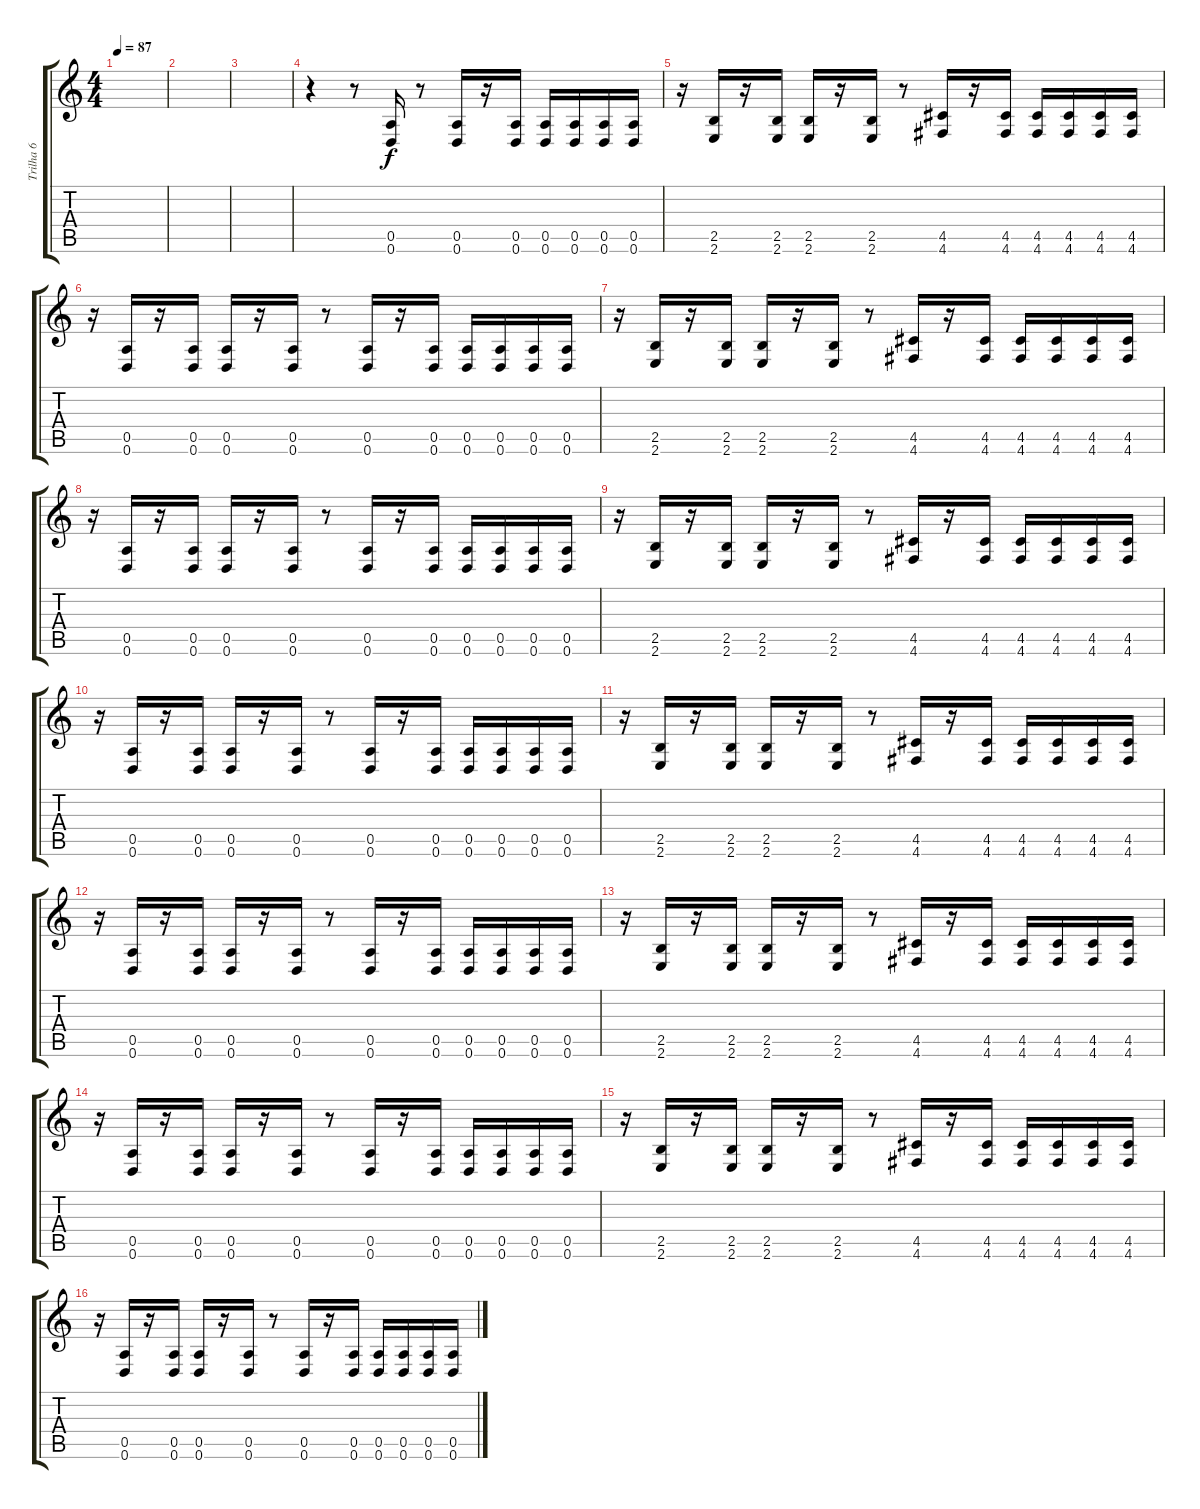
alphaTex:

\track ("Trilha 6" "Trilha 6") {instrument acousticguitarsteel}
\staff {score tabs}
\tuning (E4 B3 G3 D3 A2 D2) {hide}
\ts (4 4)
\tempo 87
\clef g2
\ks c
|
|
|
r.4 r.8 (0.5 0.6).16 r.8 (0.5 0.6).16 r.16 (0.5 0.6).16 (0.5 0.6).16 (0.5 0.6).16 (0.5 0.6).16 (0.5 0.6).16 |
r.16 (2.5 2.6).16 r.16 (2.5 2.6).16 (2.5 2.6).16 r.16 (2.5 2.6).16 r.8 (4.5 4.6).16 r.16 (4.5 4.6).16 (4.5 4.6).16 (4.5 4.6).16 (4.5 4.6).16 (4.5 4.6).16 |
r.16 (0.5 0.6).16 r.16 (0.5 0.6).16 (0.5 0.6).16 r.16 (0.5 0.6).16 r.8 (0.5 0.6).16 r.16 (0.5 0.6).16 (0.5 0.6).16 (0.5 0.6).16 (0.5 0.6).16 (0.5 0.6).16 |
r.16 (2.5 2.6).16 r.16 (2.5 2.6).16 (2.5 2.6).16 r.16 (2.5 2.6).16 r.8 (4.5 4.6).16 r.16 (4.5 4.6).16 (4.5 4.6).16 (4.5 4.6).16 (4.5 4.6).16 (4.5 4.6).16 |
r.16 (0.5 0.6).16 r.16 (0.5 0.6).16 (0.5 0.6).16 r.16 (0.5 0.6).16 r.8 (0.5 0.6).16 r.16 (0.5 0.6).16 (0.5 0.6).16 (0.5 0.6).16 (0.5 0.6).16 (0.5 0.6).16 |
r.16 (2.5 2.6).16 r.16 (2.5 2.6).16 (2.5 2.6).16 r.16 (2.5 2.6).16 r.8 (4.5 4.6).16 r.16 (4.5 4.6).16 (4.5 4.6).16 (4.5 4.6).16 (4.5 4.6).16 (4.5 4.6).16 |
r.16 (0.5 0.6).16 r.16 (0.5 0.6).16 (0.5 0.6).16 r.16 (0.5 0.6).16 r.8 (0.5 0.6).16 r.16 (0.5 0.6).16 (0.5 0.6).16 (0.5 0.6).16 (0.5 0.6).16 (0.5 0.6).16 |
r.16 (2.5 2.6).16 r.16 (2.5 2.6).16 (2.5 2.6).16 r.16 (2.5 2.6).16 r.8 (4.5 4.6).16 r.16 (4.5 4.6).16 (4.5 4.6).16 (4.5 4.6).16 (4.5 4.6).16 (4.5 4.6).16 |
r.16 (0.5 0.6).16 r.16 (0.5 0.6).16 (0.5 0.6).16 r.16 (0.5 0.6).16 r.8 (0.5 0.6).16 r.16 (0.5 0.6).16 (0.5 0.6).16 (0.5 0.6).16 (0.5 0.6).16 (0.5 0.6).16 |
r.16 (2.5 2.6).16 r.16 (2.5 2.6).16 (2.5 2.6).16 r.16 (2.5 2.6).16 r.8 (4.5 4.6).16 r.16 (4.5 4.6).16 (4.5 4.6).16 (4.5 4.6).16 (4.5 4.6).16 (4.5 4.6).16 |
r.16 (0.5 0.6).16 r.16 (0.5 0.6).16 (0.5 0.6).16 r.16 (0.5 0.6).16 r.8 (0.5 0.6).16 r.16 (0.5 0.6).16 (0.5 0.6).16 (0.5 0.6).16 (0.5 0.6).16 (0.5 0.6).16 |
r.16 (2.5 2.6).16 r.16 (2.5 2.6).16 (2.5 2.6).16 r.16 (2.5 2.6).16 r.8 (4.5 4.6).16 r.16 (4.5 4.6).16 (4.5 4.6).16 (4.5 4.6).16 (4.5 4.6).16 (4.5 4.6).16 |
r.16 (0.5 0.6).16 r.16 (0.5 0.6).16 (0.5 0.6).16 r.16 (0.5 0.6).16 r.8 (0.5 0.6).16 r.16 (0.5 0.6).16 (0.5 0.6).16 (0.5 0.6).16 (0.5 0.6).16 (0.5 0.6).16
